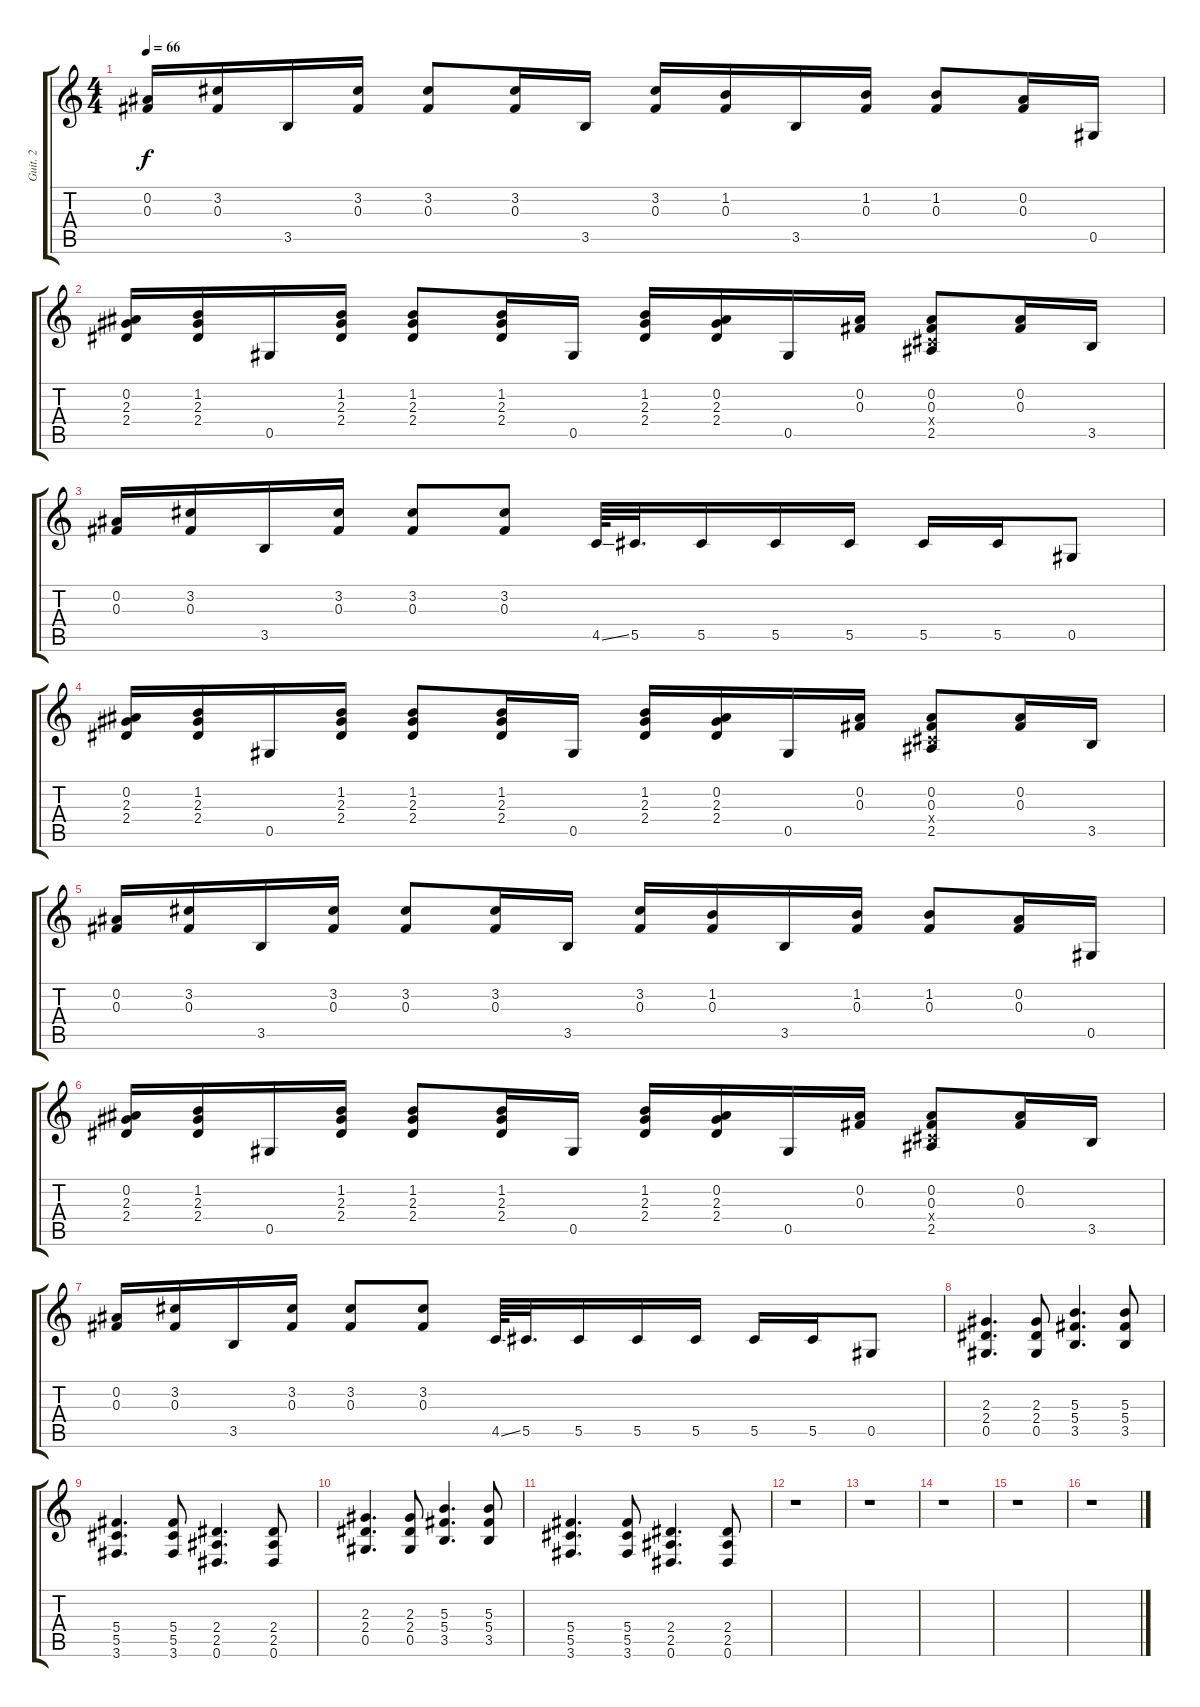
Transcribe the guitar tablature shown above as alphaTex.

\track ("Guit. 2" "Guit. 2") {instrument overdrivenguitar}
\staff {score tabs}
\tuning (Eb4 Bb3 Gb3 Db3 Ab2 Eb2) {hide}
\ts (4 4)
\tempo 66
\clef g2
\ks c
(0.2 0.3).16{dy f} (3.2 0.3).16 3.5.16 (3.2 0.3).16 (3.2 0.3).8 (3.2 0.3).16 3.5.16 (3.2 0.3).16 (1.2 0.3).16 3.5.16 (1.2 0.3).16 (1.2 0.3).8 (0.2 0.3).16 0.5.16 |
(0.2 2.3 2.4).16 (1.2 2.3 2.4).16 0.5.16 (1.2 2.3 2.4).16 (1.2 2.3 2.4).8 (1.2 2.3 2.4).16 0.5.16 (1.2 2.3 2.4).16 (0.2 2.3 2.4).16 0.5.16 (0.2 0.3).16 (0.2 0.3 0.4{x} 2.5).8 (0.2 0.3).16 3.5.16 |
(0.2 0.3).16 (3.2 0.3).16 3.5.16 (3.2 0.3).16 (3.2 0.3).8 (3.2 0.3).8 4.5{ss}.64 5.5.32{d} 5.5.16 5.5.16 5.5.16 5.5.16 5.5.16 0.5.8 |
(0.2 2.3 2.4).16 (1.2 2.3 2.4).16 0.5.16 (1.2 2.3 2.4).16 (1.2 2.3 2.4).8 (1.2 2.3 2.4).16 0.5.16 (1.2 2.3 2.4).16 (0.2 2.3 2.4).16 0.5.16 (0.2 0.3).16 (0.2 0.3 0.4{x} 2.5).8 (0.2 0.3).16 3.5.16 |
(0.2 0.3).16 (3.2 0.3).16 3.5.16 (3.2 0.3).16 (3.2 0.3).8 (3.2 0.3).16 3.5.16 (3.2 0.3).16 (1.2 0.3).16 3.5.16 (1.2 0.3).16 (1.2 0.3).8 (0.2 0.3).16 0.5.16 |
(0.2 2.3 2.4).16 (1.2 2.3 2.4).16 0.5.16 (1.2 2.3 2.4).16 (1.2 2.3 2.4).8 (1.2 2.3 2.4).16 0.5.16 (1.2 2.3 2.4).16 (0.2 2.3 2.4).16 0.5.16 (0.2 0.3).16 (0.2 0.3 0.4{x} 2.5).8 (0.2 0.3).16 3.5.16 |
(0.2 0.3).16 (3.2 0.3).16 3.5.16 (3.2 0.3).16 (3.2 0.3).8 (3.2 0.3).8 4.5{ss}.64 5.5.32{d} 5.5.16 5.5.16 5.5.16 5.5.16 5.5.16 0.5.8 |
(2.3 2.4 0.5).4{d} (2.3 2.4 0.5).8 (5.3 5.4 3.5).4{d} (5.3 5.4 3.5).8 |
(5.4 5.5 3.6).4{d} (5.4 5.5 3.6).8 (2.4 2.5 0.6).4{d} (2.4 2.5 0.6).8 |
(2.3 2.4 0.5).4{d} (2.3 2.4 0.5).8 (5.3 5.4 3.5).4{d} (5.3 5.4 3.5).8 |
(5.4 5.5 3.6).4{d} (5.4 5.5 3.6).8 (2.4 2.5 0.6).4{d} (2.4 2.5 0.6).8 |
r.1 |
r.1 |
r.1 |
r.1 |
r.1
